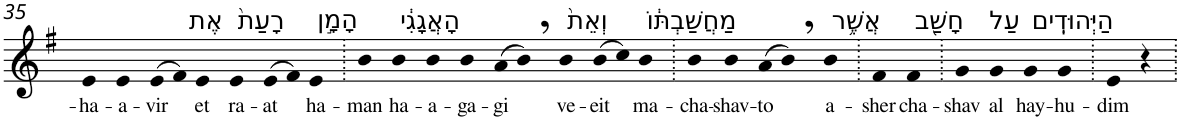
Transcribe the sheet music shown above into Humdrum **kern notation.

**kern	**text
*part1	*part1
*staff1	*staff1
*I"Piano	*
*I'Pno	*
!!LO:PB:g=z
*clefG2	*
*k[f#]	*
*G:	*
=35	=35
!	!LO:LY:b
4e	-ha-
!	!LO:LY:b
4e	-a-
!	!LO:LY:b
(>8e	-vir
8f#)	.
!LO:TX:a:t=אֶת	!
!	!LO:LY:b
4e	et
!LO:TX:a:t=רָעַת֙	!
!	!LO:LY:b
4e	ra-
!	!LO:LY:b
(>8e	-at
8f#)	.
!LO:TX:a:t=הָמָ֣ן	!
!	!LO:LY:b
4e	ha-
=36.	=36.
!	!LO:LY:b
4b	-man
!LO:TX:a:t=הָאֲגָגִ֔י	!
!	!LO:LY:b
4b	ha-
!	!LO:LY:b
4b	-a-
!	!LO:LY:b
4b	-ga-
!	!LO:LY:b
(>8a	-gi
8b,)	.
!LO:TX:a:t=וְאֵת֙	!
!	!LO:LY:b
4b	ve-
!	!LO:LY:b
(>8b	-eit
8cc)	.
!LO:TX:a:t=מַחֲשַׁבְתּ֔וֹ	!
!	!LO:LY:b
4b	ma-
=37.	=37.
!	!LO:LY:b
4b	-cha-
!	!LO:LY:b
4b	-shav-
!	!LO:LY:b
(>8a	-to
8b,)	.
!LO:TX:a:t=אֲשֶׁ֥ר	!
!	!LO:LY:b
4b	a-
=38.	=38.
!	!LO:LY:b
4f#	-sher
!LO:TX:a:t=חָשַׁ֖ב	!
!	!LO:LY:b
4f#	cha-
=39.	=39.
!	!LO:LY:b
4g	-shav
!LO:TX:a:t=עַל	!
!	!LO:LY:b
4g	al
!LO:TX:a:t=הַיְּהוּדִֽים	!
!	!LO:LY:b
4g	hay-
!	!LO:LY:b
4g	-hu-
=40.	=40.
!	!LO:LY:b
4e	-dim
4r	.
=.	=.
*-	*-
